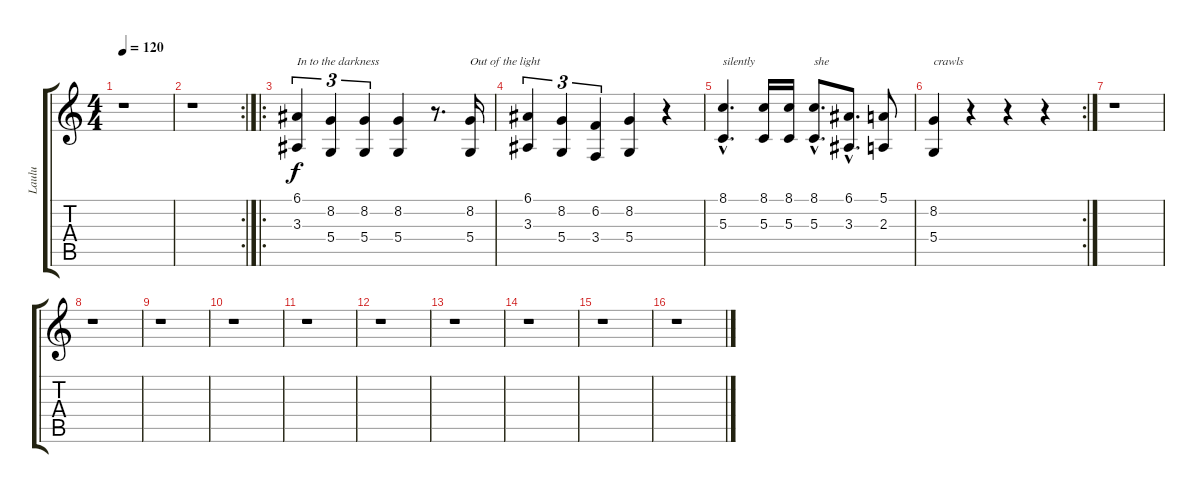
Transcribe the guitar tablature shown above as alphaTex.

\track ("Laulu" "Laulu") {instrument lead1square}
\staff {score tabs}
\tuning (E4 B3 G3 D3 A2 E2) {hide}
\ts (4 4)
\tempo 120
\clef g2
\ks c
r.1{dy f} |
\rc 2
r.1 |
\ro
(6.1 3.3).4{tu (3 2) txt "In to the darkness"} (8.2 5.4).4{tu (3 2)} (8.2 5.4).4{tu (3 2)} (8.2 5.4).4 r.8{d} (8.2 5.4).16{txt "Out of the light"} |
(6.1 3.3).4{tu (3 2)} (8.2 5.4).4{tu (3 2)} (6.2 3.4).4{tu (3 2)} (8.2 5.4).4 r.4 |
(8.1{hac} 5.3{hac}).4{d txt "silently "} (8.1 5.3).16 (8.1 5.3).16 (8.1{hac} 5.3{hac}).8{d txt "she"} (6.1{hac} 3.3{hac}).8{d} (5.1 2.3).8 |
\rc 2
(8.2 5.4).4{txt "crawls"} r.4 r.4 r.4 |
r.1 |
r.1 |
r.1 |
r.1 |
r.1 |
r.1 |
r.1 |
r.1 |
r.1 |
r.1
